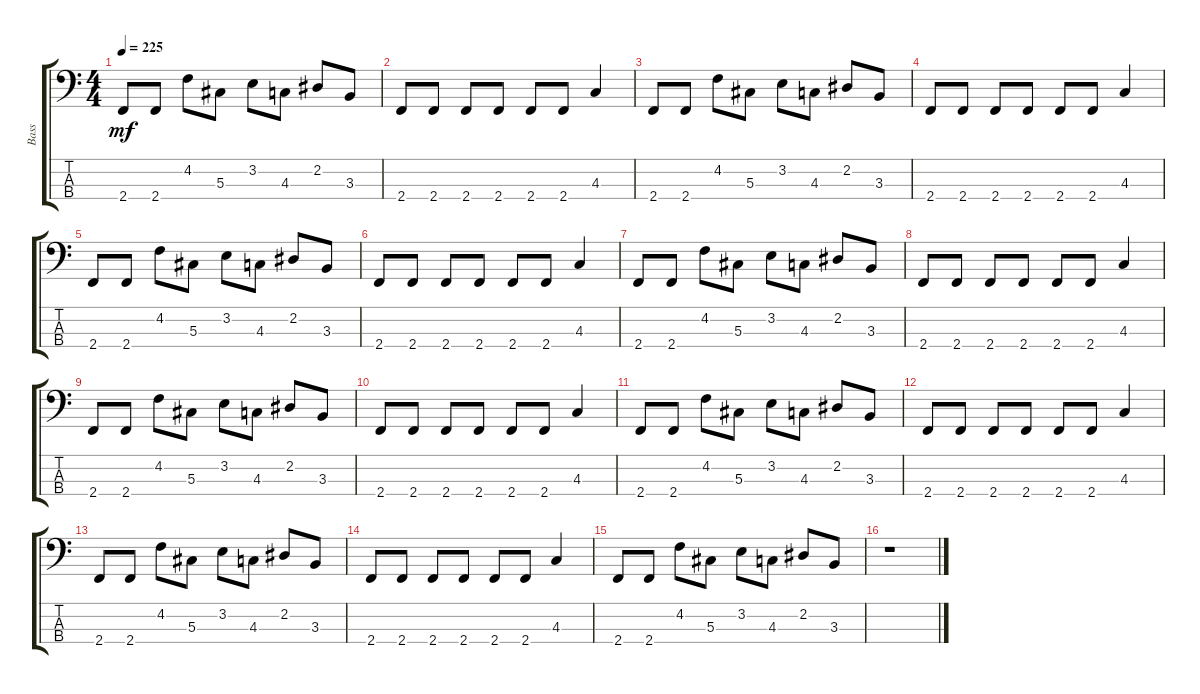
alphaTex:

\track ("Bass" "Bass") {instrument electricbasspick}
\staff {score tabs}
\tuning (Gb2 Db2 Ab1 Eb1) {hide}
\ts (4 4)
\tempo 225
\clef f4
\ks c
2.4.8{dy mf} 2.4.8 4.2.8 5.3.8 3.2.8 4.3.8 2.2.8 3.3.8 |
2.4.8 2.4.8 2.4.8 2.4.8 2.4.8 2.4.8 4.3.4 |
2.4.8 2.4.8 4.2.8 5.3.8 3.2.8 4.3.8 2.2.8 3.3.8 |
2.4.8 2.4.8 2.4.8 2.4.8 2.4.8 2.4.8 4.3.4 |
2.4.8 2.4.8 4.2.8 5.3.8 3.2.8 4.3.8 2.2.8 3.3.8 |
2.4.8 2.4.8 2.4.8 2.4.8 2.4.8 2.4.8 4.3.4 |
2.4.8 2.4.8 4.2.8 5.3.8 3.2.8 4.3.8 2.2.8 3.3.8 |
2.4.8 2.4.8 2.4.8 2.4.8 2.4.8 2.4.8 4.3.4 |
2.4.8 2.4.8 4.2.8 5.3.8 3.2.8 4.3.8 2.2.8 3.3.8 |
2.4.8 2.4.8 2.4.8 2.4.8 2.4.8 2.4.8 4.3.4 |
2.4.8 2.4.8 4.2.8 5.3.8 3.2.8 4.3.8 2.2.8 3.3.8 |
2.4.8 2.4.8 2.4.8 2.4.8 2.4.8 2.4.8 4.3.4 |
2.4.8 2.4.8 4.2.8 5.3.8 3.2.8 4.3.8 2.2.8 3.3.8 |
2.4.8 2.4.8 2.4.8 2.4.8 2.4.8 2.4.8 4.3.4 |
2.4.8 2.4.8 4.2.8 5.3.8 3.2.8 4.3.8 2.2.8 3.3.8 |
r.1
